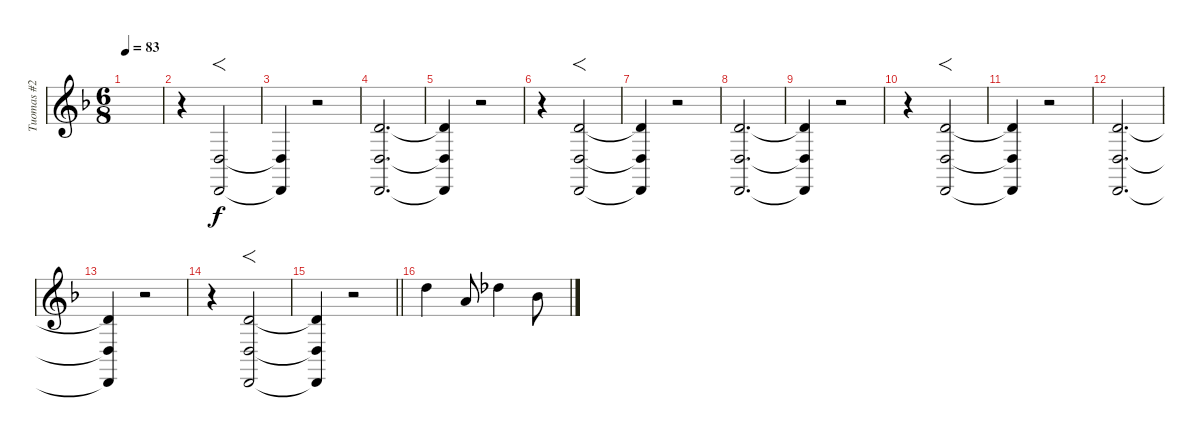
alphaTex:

\track ("Tuomas #2" "Tuomas #2") {instrument tremolostrings}
\staff {score}
\tuning (E4 B3 G3 D3 A2 E2 B1) {hide}
\ts (6 8)
\tempo 83
\clef g2
\ks f
|
r.4 (5.5 3.7).2{f dy f volume 13 instrument trombone} |
(5.5{t} 3.7{t}).4 r.2 |
(7.3 5.5 3.7).2{d volume 9 instrument churchorgan} |
(7.3{t} 5.5{t} 3.7{t}).4 r.2 |
r.4 (7.3 5.5 3.7).2{f volume 13 instrument trombone} |
(7.3{t} 5.5{t} 3.7{t}).4 r.2 |
(7.3 5.5 3.7).2{d volume 9 instrument churchorgan} |
(7.3{t} 5.5{t} 3.7{t}).4 r.2 |
r.4 (7.3 5.5 3.7).2{f volume 13 instrument trombone} |
(7.3{t} 5.5{t} 3.7{t}).4 r.2 |
(7.3 5.5 3.7).2{d volume 9 instrument churchorgan} |
(7.3{t} 5.5{t} 3.7{t}).4 r.2 |
r.4 (7.3 5.5 3.7).2{f volume 13 instrument trombone} |
\barLineRight lightlight
(7.3{t} 5.5{t} 3.7{t}).4 r.2 |
\section ("" "")
15.2.4{volume 8 instrument panflute} 14.3.8 14.2.4 15.3.8
